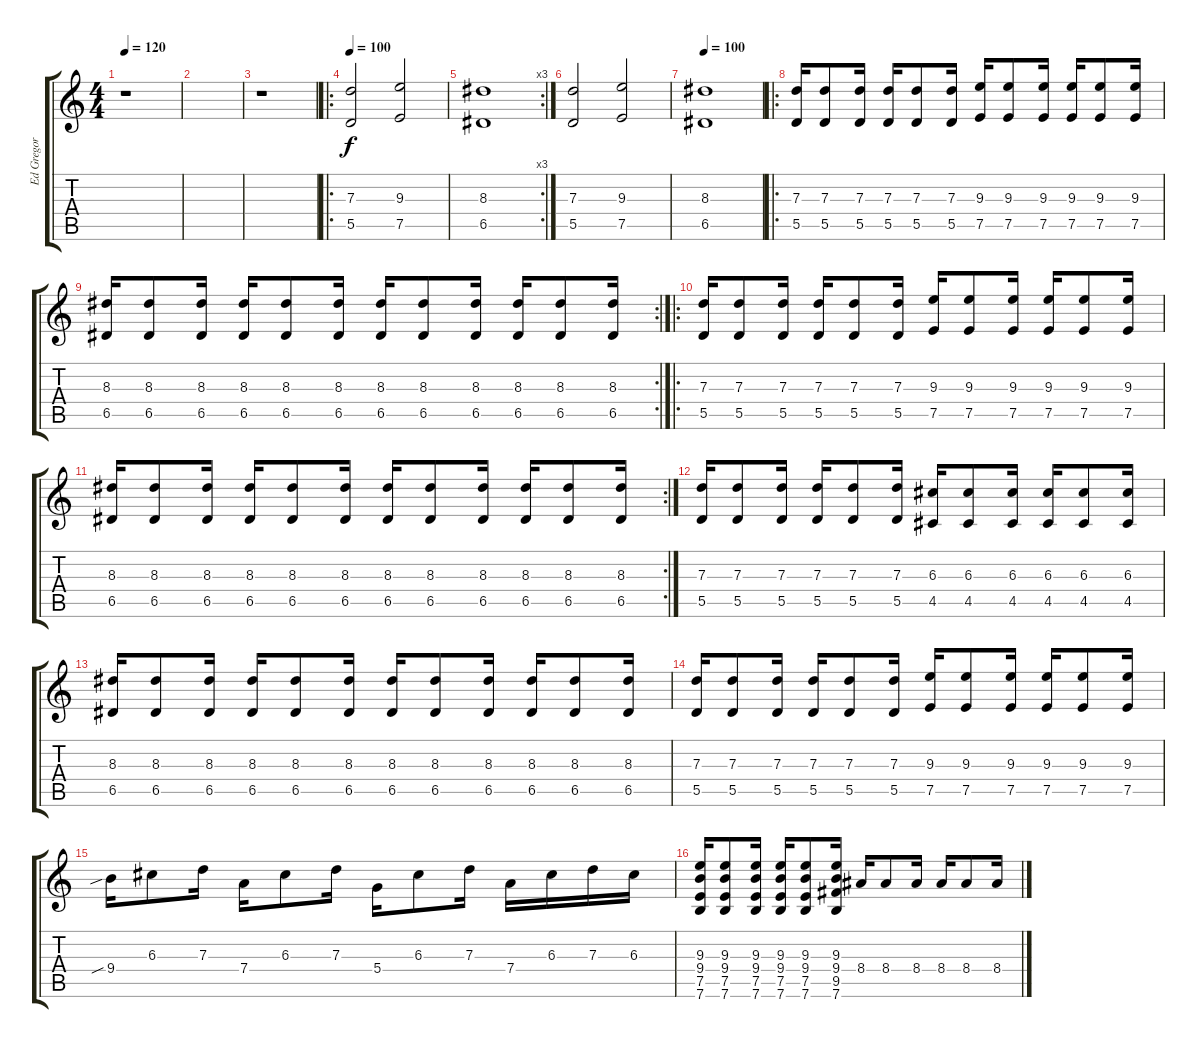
\track ("Ed Gregor" "Ed Gregor") {instrument overdrivenguitar}
\staff {score tabs}
\tuning (E4 B3 G3 D3 A2 E2) {hide}
\ts (4 4)
\tempo 120
\clef g2
\ks c
r.1{dy f instrument overdrivenguitar} |
|
r.1 |
\ro
\tempo 100
(7.3 5.5).2{instrument overdrivenguitar} (9.3 7.5).2 |
\rc 3
(8.3 6.5).1 |
(7.3 5.5).2 (9.3 7.5).2 |
\tempo 100
(8.3 6.5).1{instrument overdrivenguitar} |
\ro
(7.3 5.5).16 (7.3 5.5).8 (7.3 5.5).16 (7.3 5.5).16 (7.3 5.5).8 (7.3 5.5).16 (9.3 7.5).16 (9.3 7.5).8 (9.3 7.5).16 (9.3 7.5).16 (9.3 7.5).8 (9.3 7.5).16 |
\rc 2
(8.3 6.5).16 (8.3 6.5).8 (8.3 6.5).16 (8.3 6.5).16 (8.3 6.5).8 (8.3 6.5).16 (8.3 6.5).16 (8.3 6.5).8 (8.3 6.5).16 (8.3 6.5).16 (8.3 6.5).8 (8.3 6.5).16 |
\ro
(7.3 5.5).16 (7.3 5.5).8 (7.3 5.5).16 (7.3 5.5).16 (7.3 5.5).8 (7.3 5.5).16 (9.3 7.5).16 (9.3 7.5).8 (9.3 7.5).16 (9.3 7.5).16 (9.3 7.5).8 (9.3 7.5).16 |
\rc 2
(8.3 6.5).16 (8.3 6.5).8 (8.3 6.5).16 (8.3 6.5).16 (8.3 6.5).8 (8.3 6.5).16 (8.3 6.5).16 (8.3 6.5).8 (8.3 6.5).16 (8.3 6.5).16 (8.3 6.5).8 (8.3 6.5).16 |
(7.3 5.5).16 (7.3 5.5).8 (7.3 5.5).16 (7.3 5.5).16 (7.3 5.5).8 (7.3 5.5).16 (6.3 4.5).16 (6.3 4.5).8 (6.3 4.5).16 (6.3 4.5).16 (6.3 4.5).8 (6.3 4.5).16 |
(8.3 6.5).16 (8.3 6.5).8 (8.3 6.5).16 (8.3 6.5).16 (8.3 6.5).8 (8.3 6.5).16 (8.3 6.5).16 (8.3 6.5).8 (8.3 6.5).16 (8.3 6.5).16 (8.3 6.5).8 (8.3 6.5).16 |
(7.3 5.5).16 (7.3 5.5).8 (7.3 5.5).16 (7.3 5.5).16 (7.3 5.5).8 (7.3 5.5).16 (9.3 7.5).16 (9.3 7.5).8 (9.3 7.5).16 (9.3 7.5).16 (9.3 7.5).8 (9.3 7.5).16 |
9.4{sib}.16 6.3.8 7.3.16 7.4.16 6.3.8 7.3.16 5.4.16 6.3.8 7.3.16 7.4.16 6.3.16 7.3.16 6.3.16 |
(9.3 9.4 7.5 7.6).16 (9.3 9.4 7.5 7.6).8 (9.3 9.4 7.5 7.6).16 (9.3 9.4 7.5 7.6).16 (9.3 9.4 7.5 7.6).8 (9.3 9.4 9.5 7.6).16 8.4.16 8.4.8 8.4.16 8.4.16 8.4.8 8.4.16
